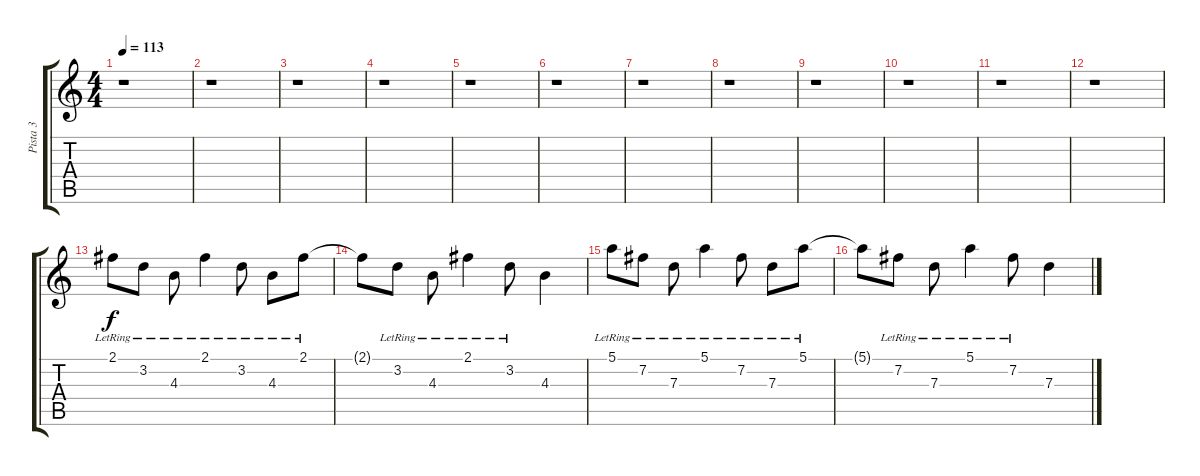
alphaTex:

\track ("Pista 3" "Pista 3") {instrument electricguitarclean}
\staff {score tabs}
\tuning (E4 B3 G3 D3 A2 E2) {hide}
\ts (4 4)
\tempo 113
\clef g2
\ks c
r.1{dy f} |
r.1 |
r.1 |
r.1 |
r.1 |
r.1 |
r.1 |
r.1 |
r.1 |
r.1 |
r.1 |
r.1 |
2.1{lr}.8 3.2{lr}.8 4.3{lr}.8 2.1{lr}.4 3.2{lr}.8 4.3{lr}.8 2.1{lr}.8 |
2.1{t}.8 3.2{lr}.8 4.3{lr}.8 2.1{lr}.4 3.2{lr}.8 4.3.4 |
5.1{lr}.8 7.2{lr}.8 7.3{lr}.8 5.1{lr}.4 7.2{lr}.8 7.3{lr}.8 5.1{lr}.8 |
5.1{t}.8 7.2{lr}.8 7.3{lr}.8 5.1{lr}.4 7.2{lr}.8 7.3.4
